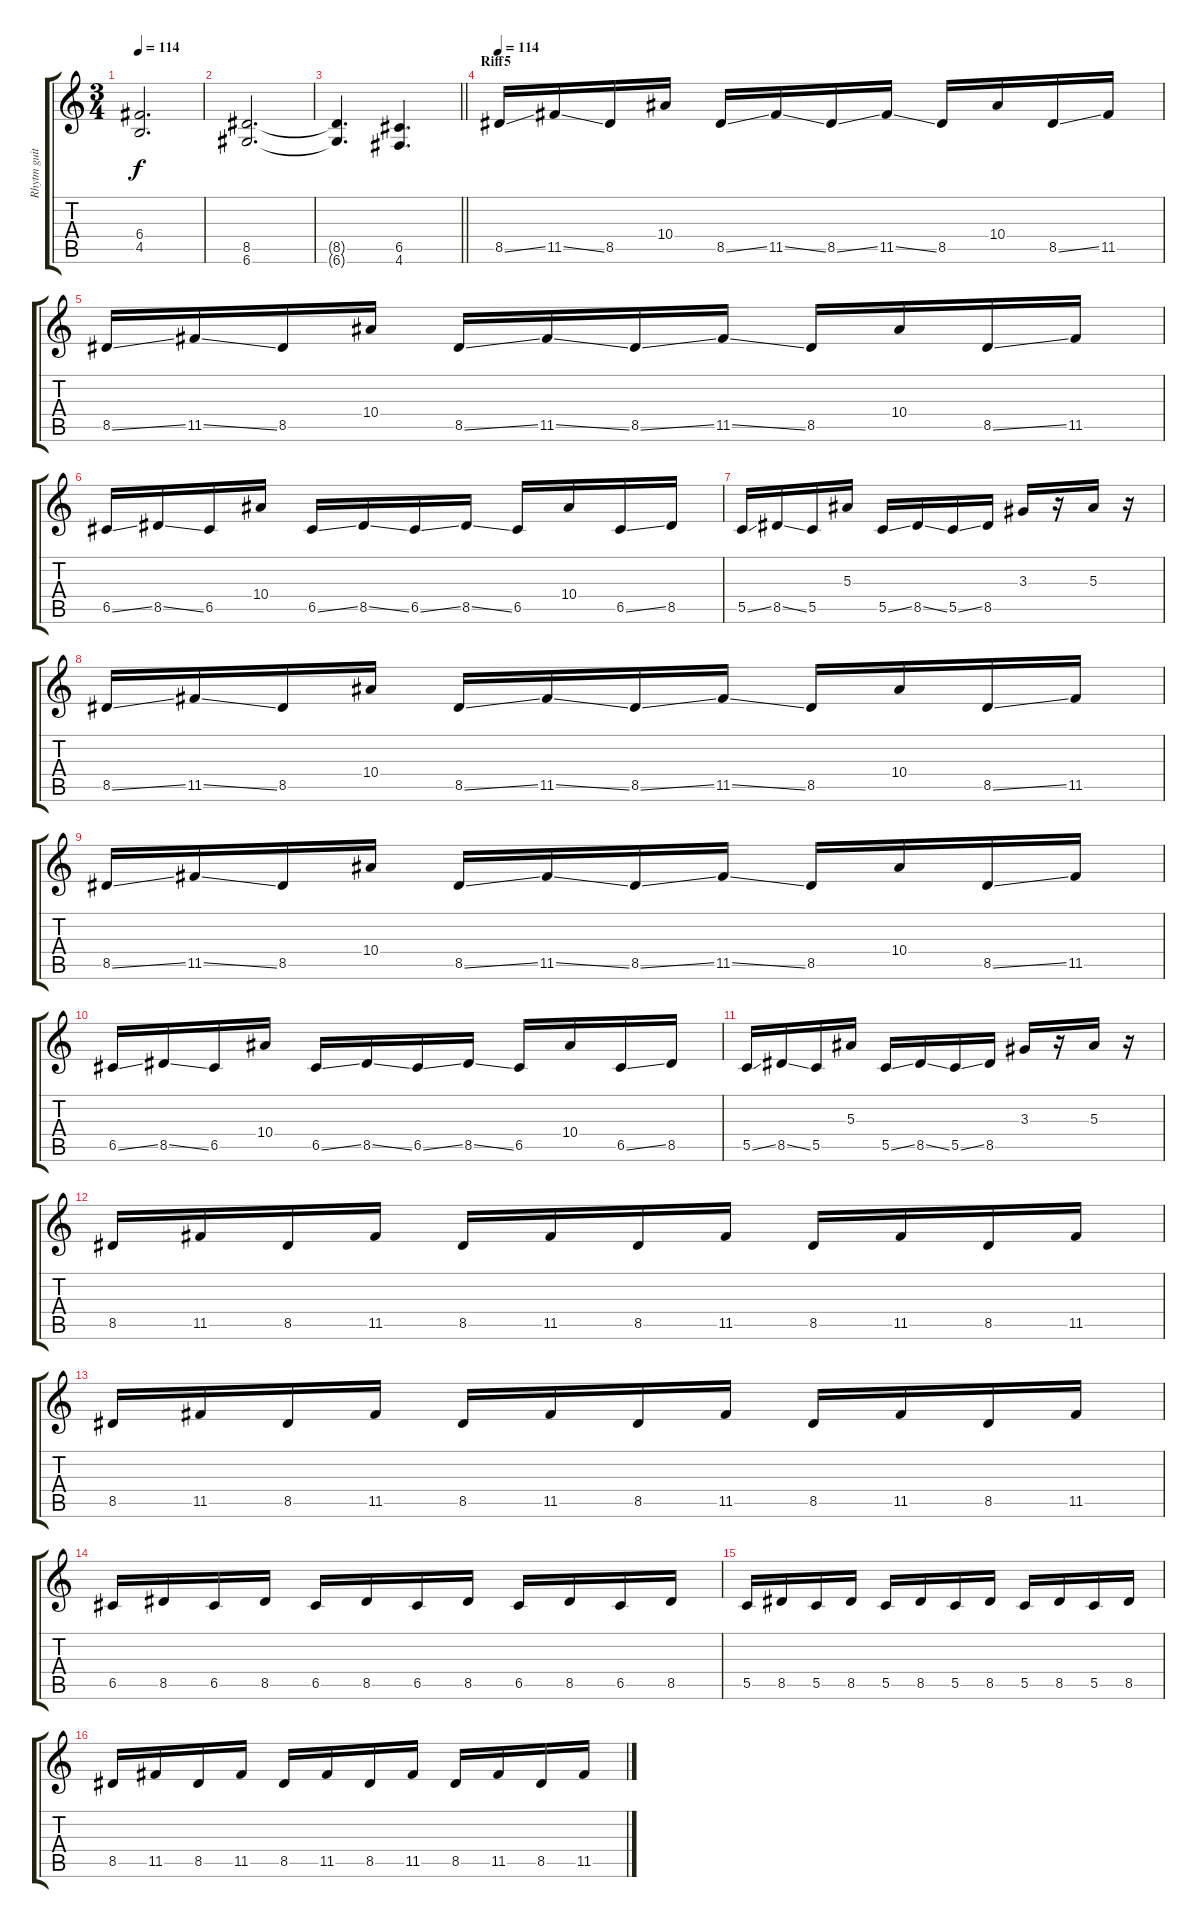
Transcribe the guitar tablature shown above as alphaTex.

\track ("Rhytm guitar" "Rhytm guit") {instrument distortionguitar}
\staff {score tabs}
\tuning (D4 A3 F3 C3 G2 D2) {hide}
\ts (3 4)
\tempo 114
\clef g2
\ks c
(6.4{t} 4.5{t}).2{d dy f} |
(8.5 6.6).2{d} |
\barLineRight lightlight
(8.5{t} 6.6{t}).4{d} (6.5 4.6).4{d} |
\section ("" "Riff5")
\tempo 114
8.5{ss}.16 11.5{ss}.16 8.5.16 10.4.16 8.5{ss}.16 11.5{ss}.16 8.5{ss}.16 11.5{ss}.16 8.5.16 10.4.16 8.5{ss}.16 11.5.16 |
8.5{ss}.16 11.5{ss}.16 8.5.16 10.4.16 8.5{ss}.16 11.5{ss}.16 8.5{ss}.16 11.5{ss}.16 8.5.16 10.4.16 8.5{ss}.16 11.5.16 |
6.5{ss}.16 8.5{ss}.16 6.5.16 10.4.16 6.5{ss}.16 8.5{ss}.16 6.5{ss}.16 8.5{ss}.16 6.5.16 10.4.16 6.5{ss}.16 8.5.16 |
5.5{ss}.16 8.5{ss}.16 5.5.16 5.3.16 5.5{ss}.16 8.5{ss}.16 5.5{ss}.16 8.5.16 3.3.16 r.16 5.3.16 r.16 |
8.5{ss}.16 11.5{ss}.16 8.5.16 10.4.16 8.5{ss}.16 11.5{ss}.16 8.5{ss}.16 11.5{ss}.16 8.5.16 10.4.16 8.5{ss}.16 11.5.16 |
8.5{ss}.16 11.5{ss}.16 8.5.16 10.4.16 8.5{ss}.16 11.5{ss}.16 8.5{ss}.16 11.5{ss}.16 8.5.16 10.4.16 8.5{ss}.16 11.5.16 |
6.5{ss}.16 8.5{ss}.16 6.5.16 10.4.16 6.5{ss}.16 8.5{ss}.16 6.5{ss}.16 8.5{ss}.16 6.5.16 10.4.16 6.5{ss}.16 8.5.16 |
5.5{ss}.16 8.5{ss}.16 5.5.16 5.3.16 5.5{ss}.16 8.5{ss}.16 5.5{ss}.16 8.5.16 3.3.16 r.16 5.3.16 r.16 |
8.5.16 11.5.16 8.5.16 11.5.16 8.5.16 11.5.16 8.5.16 11.5.16 8.5.16 11.5.16 8.5.16 11.5.16 |
8.5.16 11.5.16 8.5.16 11.5.16 8.5.16 11.5.16 8.5.16 11.5.16 8.5.16 11.5.16 8.5.16 11.5.16 |
6.5.16 8.5.16 6.5.16 8.5.16 6.5.16 8.5.16 6.5.16 8.5.16 6.5.16 8.5.16 6.5.16 8.5.16 |
5.5.16 8.5.16 5.5.16 8.5.16 5.5.16 8.5.16 5.5.16 8.5.16 5.5.16 8.5.16 5.5.16 8.5.16 |
8.5.16 11.5.16 8.5.16 11.5.16 8.5.16 11.5.16 8.5.16 11.5.16 8.5.16 11.5.16 8.5.16 11.5.16
